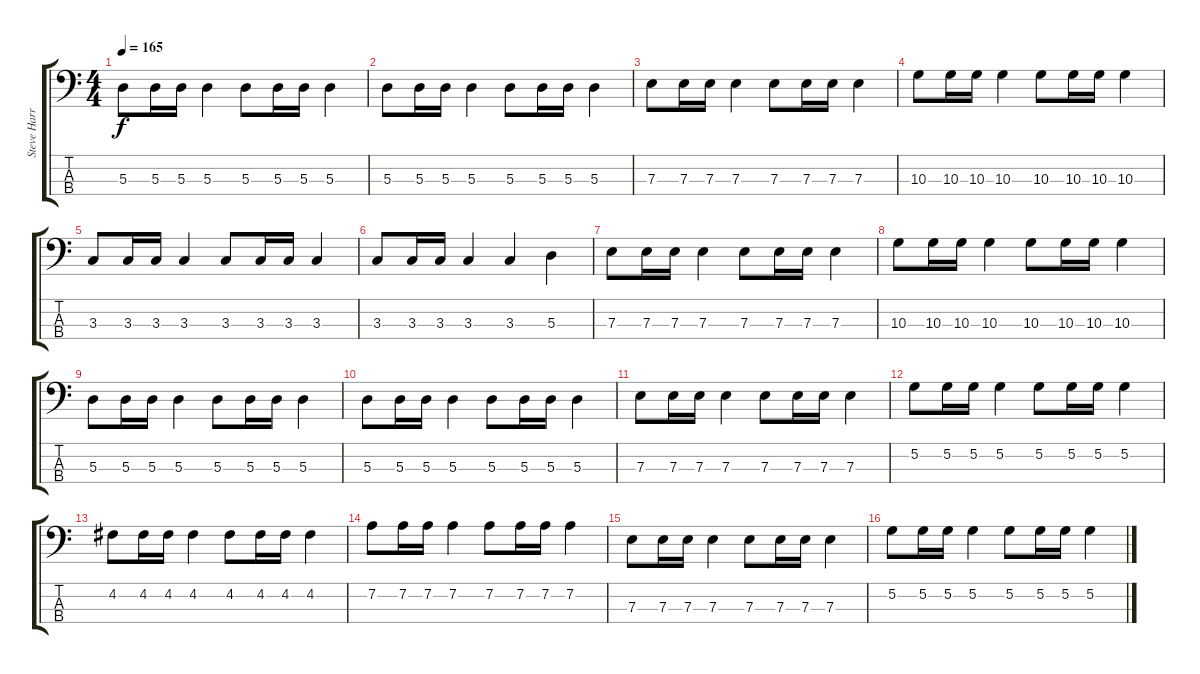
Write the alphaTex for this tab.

\track ("Steve Harris" "Steve Harr") {instrument electricbassfinger}
\staff {score tabs}
\tuning (G2 D2 A1 E1) {hide}
\ts (4 4)
\tempo 165
\clef f4
\ks c
5.3.8{dy f} 5.3.16 5.3.16 5.3.4 5.3.8 5.3.16 5.3.16 5.3.4 |
5.3.8 5.3.16 5.3.16 5.3.4 5.3.8 5.3.16 5.3.16 5.3.4 |
7.3.8 7.3.16 7.3.16 7.3.4 7.3.8 7.3.16 7.3.16 7.3.4 |
10.3.8 10.3.16 10.3.16 10.3.4 10.3.8 10.3.16 10.3.16 10.3.4 |
3.3.8 3.3.16 3.3.16 3.3.4 3.3.8 3.3.16 3.3.16 3.3.4 |
3.3.8 3.3.16 3.3.16 3.3.4 3.3.4 5.3.4 |
7.3.8 7.3.16 7.3.16 7.3.4 7.3.8 7.3.16 7.3.16 7.3.4 |
10.3.8 10.3.16 10.3.16 10.3.4 10.3.8 10.3.16 10.3.16 10.3.4 |
5.3.8 5.3.16 5.3.16 5.3.4 5.3.8 5.3.16 5.3.16 5.3.4 |
5.3.8 5.3.16 5.3.16 5.3.4 5.3.8 5.3.16 5.3.16 5.3.4 |
7.3.8 7.3.16 7.3.16 7.3.4 7.3.8 7.3.16 7.3.16 7.3.4 |
5.2.8 5.2.16 5.2.16 5.2.4 5.2.8 5.2.16 5.2.16 5.2.4 |
4.2.8 4.2.16 4.2.16 4.2.4 4.2.8 4.2.16 4.2.16 4.2.4 |
7.2.8 7.2.16 7.2.16 7.2.4 7.2.8 7.2.16 7.2.16 7.2.4 |
7.3.8 7.3.16 7.3.16 7.3.4 7.3.8 7.3.16 7.3.16 7.3.4 |
5.2.8 5.2.16 5.2.16 5.2.4 5.2.8 5.2.16 5.2.16 5.2.4
